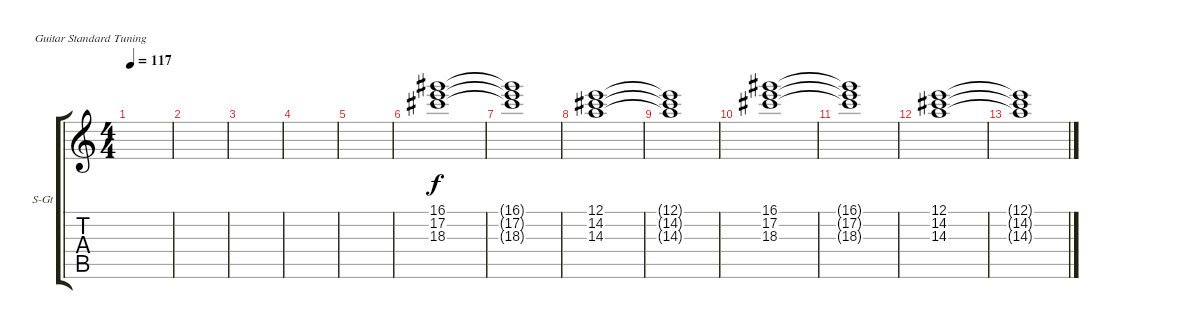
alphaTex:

\bracketExtendMode groupsimilarinstruments
\firstSystemTrackNameOrientation horizontal
\otherSystemsTrackNameOrientation horizontal
\track ("Synth" "S-Gt") {instrument acousticguitarsteel}
\staff {score tabs}
\tuning (E4 B3 G3 D3 A2 E2)
\ts (4 4)
\tempo 117
\clef g2
\scale
0.333333
\ks c
|
\scale
0.333333 |
\scale
0.333333 |
\scale
0.333333 |
\scale
0.333333 |
\scale
0.333333 (16.1 17.2 18.3).1 |
\scale
0.333333 (16.1{t} 17.2{t} 18.3{t}).1 |
\scale
0.333333 (12.1 14.2 14.3).1 |
\scale
0.333333 (14.3{t} 14.2{t} 12.1{t}).1 |
\scale
0.333333 (16.1 17.2 18.3).1 |
\scale
0.333333 (16.1{t} 17.2{t} 18.3{t}).1 |
\scale
0.333333 (12.1 14.2 14.3).1 |
\scale
0.333333 (14.3{t} 14.2{t} 12.1{t}).1 |
\scale
0.333333 |
\scale
0.333333 |
\scale
0.333333
